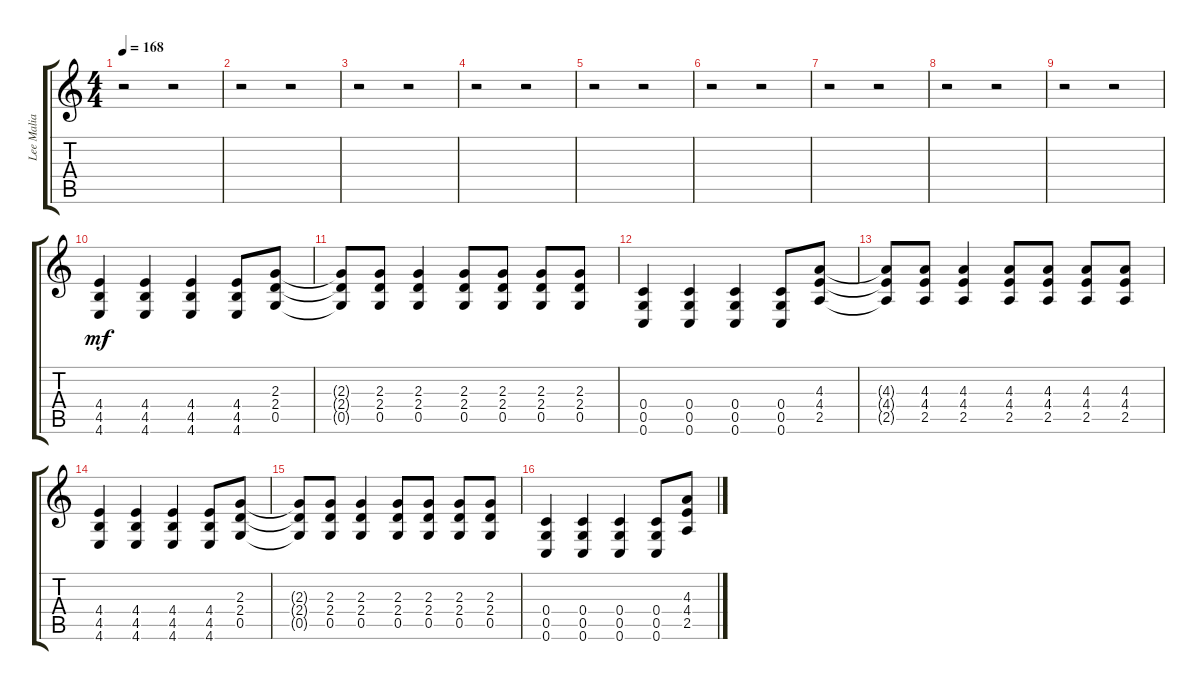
\track ("Lee Malia - Rythm" "Lee Malia ") {instrument distortionguitar}
\staff {score tabs}
\tuning (D4 A3 F3 C3 G2 C2) {hide}
\ts (4 4)
\tempo 168
\clef g2
\ks c
r.2{dy mf} r.2 |
r.2 r.2 |
r.2 r.2 |
r.2 r.2 |
r.2 r.2 |
r.2 r.2 |
r.2 r.2 |
r.2 r.2 |
r.2 r.2 |
(4.4 4.5 4.6).4 (4.4 4.5 4.6).4 (4.4 4.5 4.6).4 (4.4 4.5 4.6).8 (2.3 2.4 0.5).8 |
(2.3{t} 2.4{t} 0.5{t}).8 (2.3 2.4 0.5).8 (2.3 2.4 0.5).4 (2.3 2.4 0.5).8 (2.3 2.4 0.5).8 (2.3 2.4 0.5).8 (2.3 2.4 0.5).8 |
(0.4 0.5 0.6).4 (0.4 0.5 0.6).4 (0.4 0.5 0.6).4 (0.4 0.5 0.6).8 (4.3 4.4 2.5).8 |
(4.3{t} 4.4{t} 2.5{t}).8 (4.3 4.4 2.5).8 (4.3 4.4 2.5).4 (4.3 4.4 2.5).8 (4.3 4.4 2.5).8 (4.3 4.4 2.5).8 (4.3 4.4 2.5).8 |
(4.4 4.5 4.6).4 (4.4 4.5 4.6).4 (4.4 4.5 4.6).4 (4.4 4.5 4.6).8 (2.3 2.4 0.5).8 |
(2.3{t} 2.4{t} 0.5{t}).8 (2.3 2.4 0.5).8 (2.3 2.4 0.5).4 (2.3 2.4 0.5).8 (2.3 2.4 0.5).8 (2.3 2.4 0.5).8 (2.3 2.4 0.5).8 |
(0.4 0.5 0.6).4 (0.4 0.5 0.6).4 (0.4 0.5 0.6).4 (0.4 0.5 0.6).8 (4.3 4.4 2.5).8
